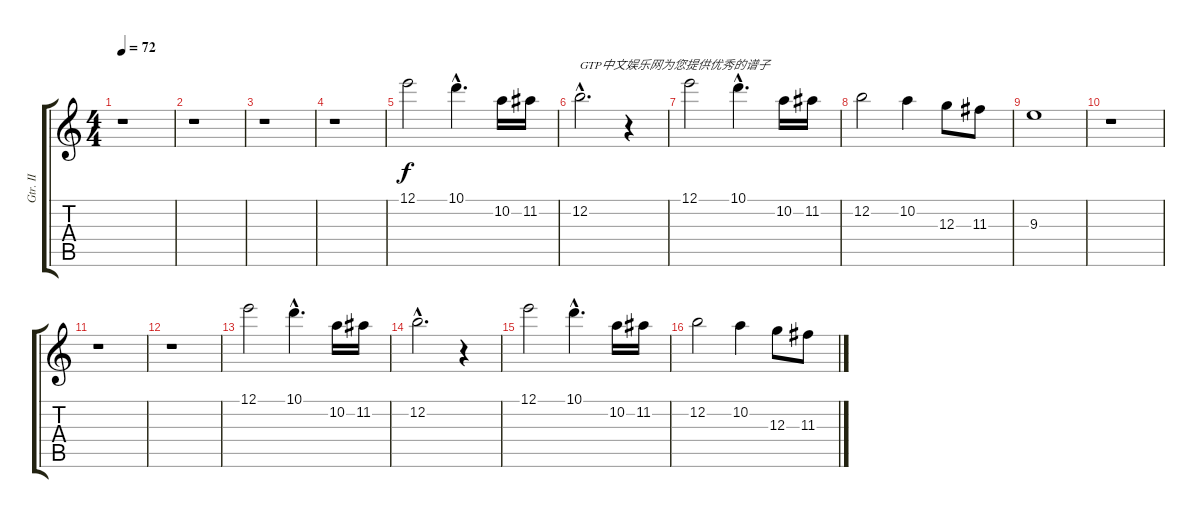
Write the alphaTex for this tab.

\track ("Gtr. II" "Gtr. II") {instrument electricguitarclean}
\staff {score tabs}
\tuning (E4 B3 G3 D3 A2 E2) {hide}
\ts (4 4)
\tempo 72
\clef g2
\ks c
r.1{dy f instrument electricguitarclean} |
r.1 |
r.1 |
r.1 |
12.1.2 10.1{hac}.4{d} 10.2.16 11.2.16 |
12.2{hac}.2{d txt "GTP中文娱乐网为您提供优秀的谱子"} r.4 |
12.1.2 10.1{hac}.4{d} 10.2.16 11.2.16 |
12.2.2 10.2.4 12.3.8 11.3.8 |
9.3.1 |
r.1 |
r.1 |
r.1 |
12.1.2 10.1{hac}.4{d} 10.2.16 11.2.16 |
12.2{hac}.2{d} r.4 |
12.1.2 10.1{hac}.4{d} 10.2.16 11.2.16 |
12.2.2 10.2.4 12.3.8 11.3.8
